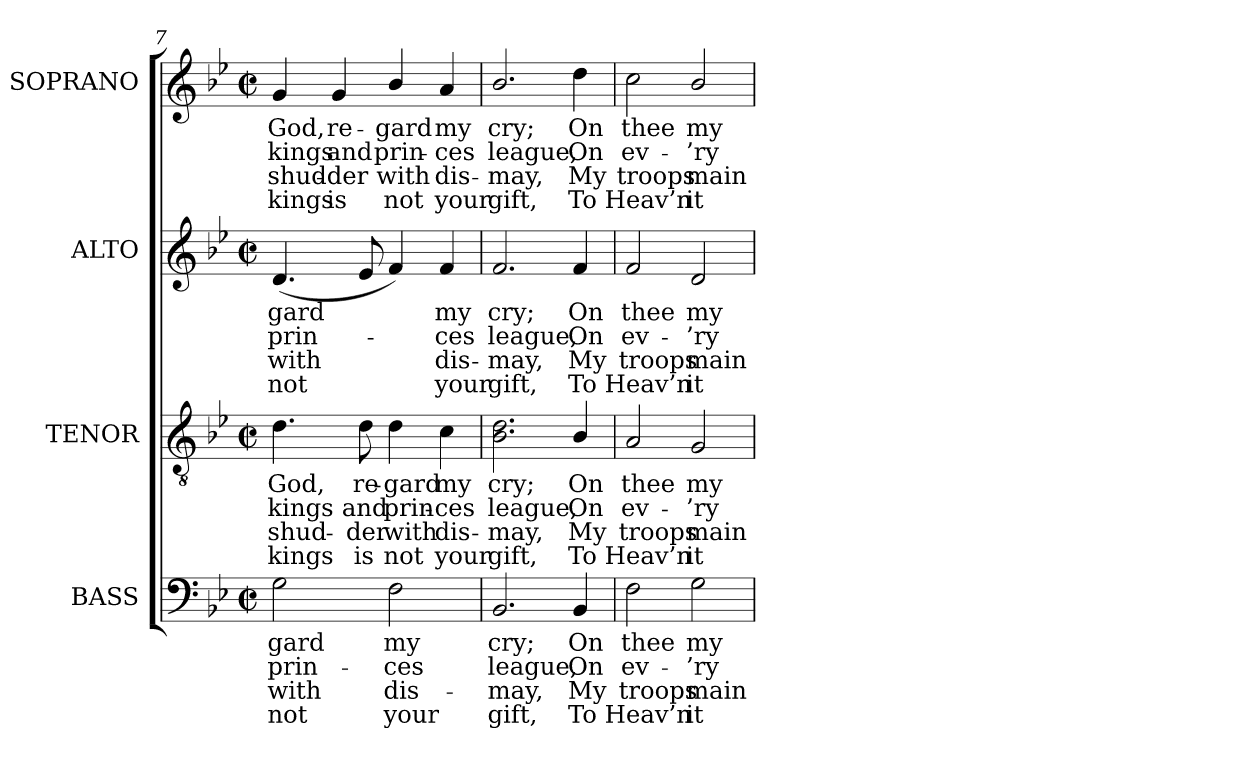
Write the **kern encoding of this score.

**kern	**text	**text	**text	**text	**kern	**text	**text	**text	**text	**kern	**text	**text	**text	**text	**kern	**text	**text	**text	**text
*part4	*part4	*part4	*part4	*part4	*part3	*part3	*part3	*part3	*part3	*part2	*part2	*part2	*part2	*part2	*part1	*part1	*part1	*part1	*part1
*staff4	*staff4	*staff4	*staff4	*staff4	*staff3	*staff3	*staff3	*staff3	*staff3	*staff2	*staff2	*staff2	*staff2	*staff2	*staff1	*staff1	*staff1	*staff1	*staff1
*I"BASS	*	*	*	*	*I"TENOR	*	*	*	*	*I"ALTO	*	*	*	*	*I"SOPRANO	*	*	*	*
*I'B.	*	*	*	*	*I'T.	*	*	*	*	*I'A.	*	*	*	*	*I'S.	*	*	*	*
*clefF4	*	*	*	*	*clefGv2	*	*	*	*	*clefG2	*	*	*	*	*clefG2	*	*	*	*
*	*	*	*	*	*ITrd7c12	*	*	*	*	*	*	*	*	*	*	*	*	*	*
*k[b-e-]	*	*	*	*	*k[b-e-]	*	*	*	*	*k[b-e-]	*	*	*	*	*k[b-e-]	*	*	*	*
*g:	*	*	*	*	*g:	*	*	*	*	*g:	*	*	*	*	*g:	*	*	*	*
*M2/2	*	*	*	*	*M2/2	*	*	*	*	*M2/2	*	*	*	*	*M2/2	*	*	*	*
*met(c|)	*	*	*	*	*met(c|)	*	*	*	*	*met(c|)	*	*	*	*	*met(c|)	*	*	*	*
=7	=7	=7	=7	=7	=7	=7	=7	=7	=7	=7	=7	=7	=7	=7	=7	=7	=7	=7	=7
!	!LO:LY:b:color=#000000	!LO:LY:b:color=#000000	!LO:LY:b:color=#000000	!LO:LY:b:color=#000000	!	!	!	!	!	!	!	!	!	!	!	!	!	!	!
!	!	!	!	!	!	!LO:LY:b:color=#000000	!LO:LY:b:color=#000000	!LO:LY:b:color=#000000	!LO:LY:b:color=#000000	!	!	!	!	!	!	!	!	!	!
!	!	!	!	!	!	!	!	!	!	!	!LO:LY:b:color=#000000	!LO:LY:b:color=#000000	!LO:LY:b:color=#000000	!LO:LY:b:color=#000000	!	!	!	!	!
!	!	!	!	!	!	!	!	!	!	!	!	!	!	!	!	!LO:LY:b:color=#000000	!LO:LY:b:color=#000000	!LO:LY:b:color=#000000	!LO:LY:b:color=#000000
2Gi\	-gard	prin-	with	not	4.Di\	God,	kings	shud-	-kings	(4.di/	-gard	prin-	with	not	4gi/	God,	kings	shud-	-kings
!	!	!	!	!	!	!	!	!	!	!	!	!	!	!	!	!LO:LY:b:color=#000000	!LO:LY:b:color=#000000	!LO:LY:b:color=#000000	!LO:LY:b:color=#000000
.	.	.	.	.	.	.	.	.	.	.	.	.	.	.	4gi/	re-	and	der	is
!	!	!	!	!	!	!LO:LY:b:color=#000000	!LO:LY:b:color=#000000	!LO:LY:b:color=#000000	!LO:LY:b:color=#000000	!	!	!	!	!	!	!	!	!	!
.	.	.	.	.	8Di\	re-	and	der	is	8e-i/	.	.	.	.	.	.	.	.	.
!	!LO:LY:b:color=#000000	!LO:LY:b:color=#000000	!LO:LY:b:color=#000000	!LO:LY:b:color=#000000	!	!	!	!	!	!	!	!	!	!	!	!	!	!	!
!	!	!	!	!	!	!LO:LY:b:color=#000000	!LO:LY:b:color=#000000	!LO:LY:b:color=#000000	!LO:LY:b:color=#000000	!	!	!	!	!	!	!	!	!	!
!	!	!	!	!	!	!	!	!	!	!	!	!	!	!	!	!LO:LY:b:color=#000000	!LO:LY:b:color=#000000	!LO:LY:b:color=#000000	!LO:LY:b:color=#000000
2Fi\	my	-ces	dis-	-your	4Di\	-gard	prin-	with	not	4fi/)	.	.	.	.	4b-i/	-gard	prin-	with	not
!	!	!	!	!	!	!LO:LY:b:color=#000000	!LO:LY:b:color=#000000	!LO:LY:b:color=#000000	!LO:LY:b:color=#000000	!	!	!	!	!	!	!	!	!	!
!	!	!	!	!	!	!	!	!	!	!	!LO:LY:b:color=#000000	!LO:LY:b:color=#000000	!LO:LY:b:color=#000000	!LO:LY:b:color=#000000	!	!	!	!	!
!	!	!	!	!	!	!	!	!	!	!	!	!	!	!	!	!LO:LY:b:color=#000000	!LO:LY:b:color=#000000	!LO:LY:b:color=#000000	!LO:LY:b:color=#000000
.	.	.	.	.	4Ci\	my	-ces	dis-	-your	4fi/	my	-ces	dis-	-your	4ai/	my	-ces	dis-	-your
!!LO:LB:g=z
=8	=8	=8	=8	=8	=8	=8	=8	=8	=8	=8	=8	=8	=8	=8	=8	=8	=8	=8	=8
!	!LO:LY:b:color=#000000	!LO:LY:b:color=#000000	!LO:LY:b:color=#000000	!LO:LY:b:color=#000000	!	!	!	!	!	!	!	!	!	!	!	!	!	!	!
!	!	!	!	!	!	!LO:LY:b:color=#000000	!LO:LY:b:color=#000000	!LO:LY:b:color=#000000	!LO:LY:b:color=#000000	!	!	!	!	!	!	!	!	!	!
!	!	!	!	!	!	!	!	!	!	!	!LO:LY:b:color=#000000	!LO:LY:b:color=#000000	!LO:LY:b:color=#000000	!LO:LY:b:color=#000000	!	!	!	!	!
!	!	!	!	!	!	!	!	!	!	!	!	!	!	!	!	!LO:LY:b:color=#000000	!LO:LY:b:color=#000000	!LO:LY:b:color=#000000	!LO:LY:b:color=#000000
2.BB-i/	cry;	league,	may,	gift,	2.BB-i\ 2.Di	cry;	league,	may,	gift,	2.fi/	cry;	league,	may,	gift,	2.b-i/	cry;	league,	may,	gift,
!	!LO:LY:b:color=#000000	!LO:LY:b:color=#000000	!LO:LY:b:color=#000000	!LO:LY:b:color=#000000	!	!	!	!	!	!	!	!	!	!	!	!	!	!	!
!	!	!	!	!	!	!LO:LY:b:color=#000000	!LO:LY:b:color=#000000	!LO:LY:b:color=#000000	!LO:LY:b:color=#000000	!	!	!	!	!	!	!	!	!	!
!	!	!	!	!	!	!	!	!	!	!	!LO:LY:b:color=#000000	!LO:LY:b:color=#000000	!LO:LY:b:color=#000000	!LO:LY:b:color=#000000	!	!	!	!	!
!	!	!	!	!	!	!	!	!	!	!	!	!	!	!	!	!LO:LY:b:color=#000000	!LO:LY:b:color=#000000	!LO:LY:b:color=#000000	!LO:LY:b:color=#000000
4BB-i/	On	On	My	To	4BB-i/	On	On	My	To	4fi/	On	On	My	To	4ddi\	On	On	My	To
=9	=9	=9	=9	=9	=9	=9	=9	=9	=9	=9	=9	=9	=9	=9	=9	=9	=9	=9	=9
!	!LO:LY:b:color=#000000	!LO:LY:b:color=#000000	!LO:LY:b:color=#000000	!LO:LY:b:color=#000000	!	!	!	!	!	!	!	!	!	!	!	!	!	!	!
!	!	!	!	!	!	!LO:LY:b:color=#000000	!LO:LY:b:color=#000000	!LO:LY:b:color=#000000	!LO:LY:b:color=#000000	!	!	!	!	!	!	!	!	!	!
!	!	!	!	!	!	!	!	!	!	!	!LO:LY:b:color=#000000	!LO:LY:b:color=#000000	!LO:LY:b:color=#000000	!LO:LY:b:color=#000000	!	!	!	!	!
!	!	!	!	!	!	!	!	!	!	!	!	!	!	!	!	!LO:LY:b:color=#000000	!LO:LY:b:color=#000000	!LO:LY:b:color=#000000	!LO:LY:b:color=#000000
2Fi\	thee	ev-	troops	Heav’n	2AAi/	thee	ev-	troops	Heav’n	2fi/	thee	ev-	troops	Heav’n	2cci\	thee	ev-	troops	Heav’n
!	!LO:LY:b:color=#000000	!LO:LY:b:color=#000000	!LO:LY:b:color=#000000	!LO:LY:b:color=#000000	!	!	!	!	!	!	!	!	!	!	!	!	!	!	!
!	!	!	!	!	!	!LO:LY:b:color=#000000	!LO:LY:b:color=#000000	!LO:LY:b:color=#000000	!LO:LY:b:color=#000000	!	!	!	!	!	!	!	!	!	!
!	!	!	!	!	!	!	!	!	!	!	!LO:LY:b:color=#000000	!LO:LY:b:color=#000000	!LO:LY:b:color=#000000	!LO:LY:b:color=#000000	!	!	!	!	!
!	!	!	!	!	!	!	!	!	!	!	!	!	!	!	!	!LO:LY:b:color=#000000	!LO:LY:b:color=#000000	!LO:LY:b:color=#000000	!LO:LY:b:color=#000000
2Gi\	my	-’ry	main-	-it	2GGi/	my	-’ry	main-	-it	2di/	my	-’ry	main-	-it	2b-i/	my	-’ry	main-	-it
=	=	=	=	=	=	=	=	=	=	=	=	=	=	=	=	=	=	=	=
*-	*-	*-	*-	*-	*-	*-	*-	*-	*-	*-	*-	*-	*-	*-	*-	*-	*-	*-	*-
